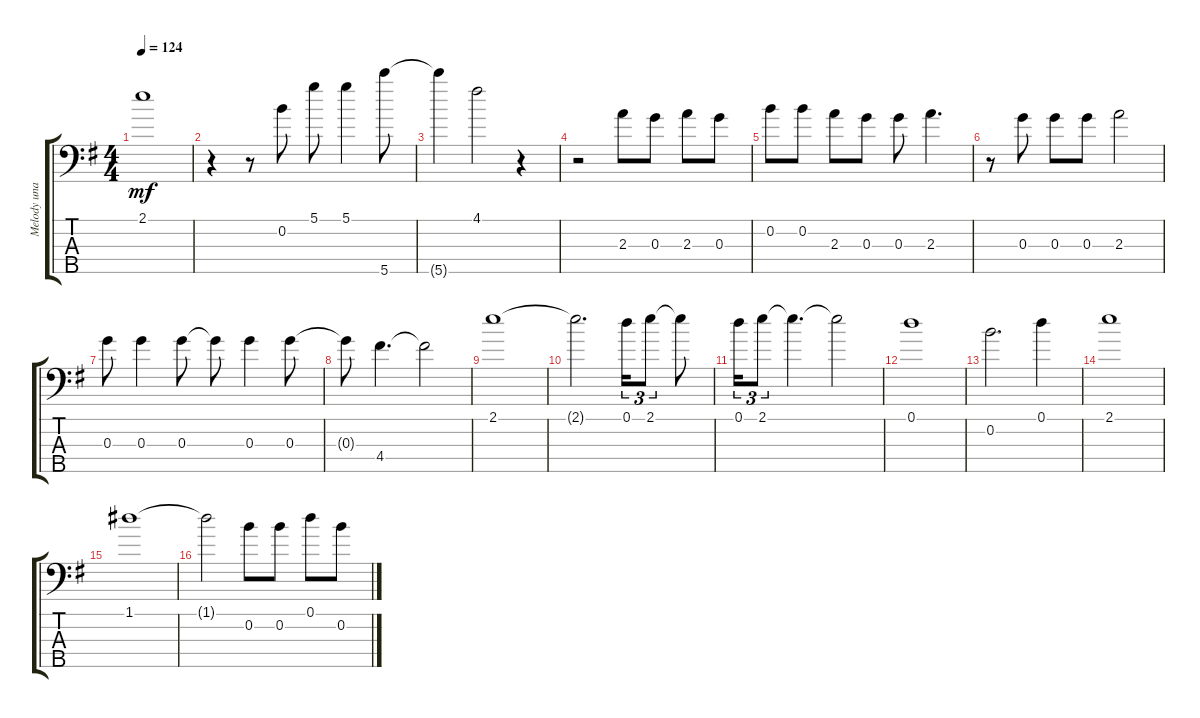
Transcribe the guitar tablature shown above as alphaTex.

\track ("Melody unaltered" "Melody una") {mute instrument acousticguitarnylon}
\staff {score tabs}
\tuning (D4 B3 G3 D3 G4) {hide}
\ts (4 4)
\tempo 124
\clef f4
\ks g
2.1.1{dy mf} |
r.4 r.8 0.2.8 5.1.8 5.1.4 5.5.8 |
5.5{t}.4 4.1.2 r.4 |
r.2 2.3.8 0.3.8 2.3.8 0.3.8 |
0.2.8 0.2.8 2.3.8 0.3.8 0.3.8 2.3.4{d} |
r.8 0.3.8 0.3.8 0.3.8 2.3.2 |
0.3.8 0.3.4 0.3.8 0.3{t}.8 0.3.4 0.3.8 |
0.3{t}.8 4.4.4{d} 4.4{t}.2 |
2.1.1 |
2.1{t}.2{d} 0.1.16{tu (3 2)} 2.1.8{tu (3 2)} 2.1{t}.8 |
0.1.16{tu (3 2)} 2.1.8{tu (3 2)} 2.1{t}.4{d} 2.1{t}.2 |
0.1.1 |
0.2.2{d} 0.1.4 |
2.1.1 |
1.1.1 |
1.1{t}.2 0.2.8 0.2.8 0.1.8 0.2.8
